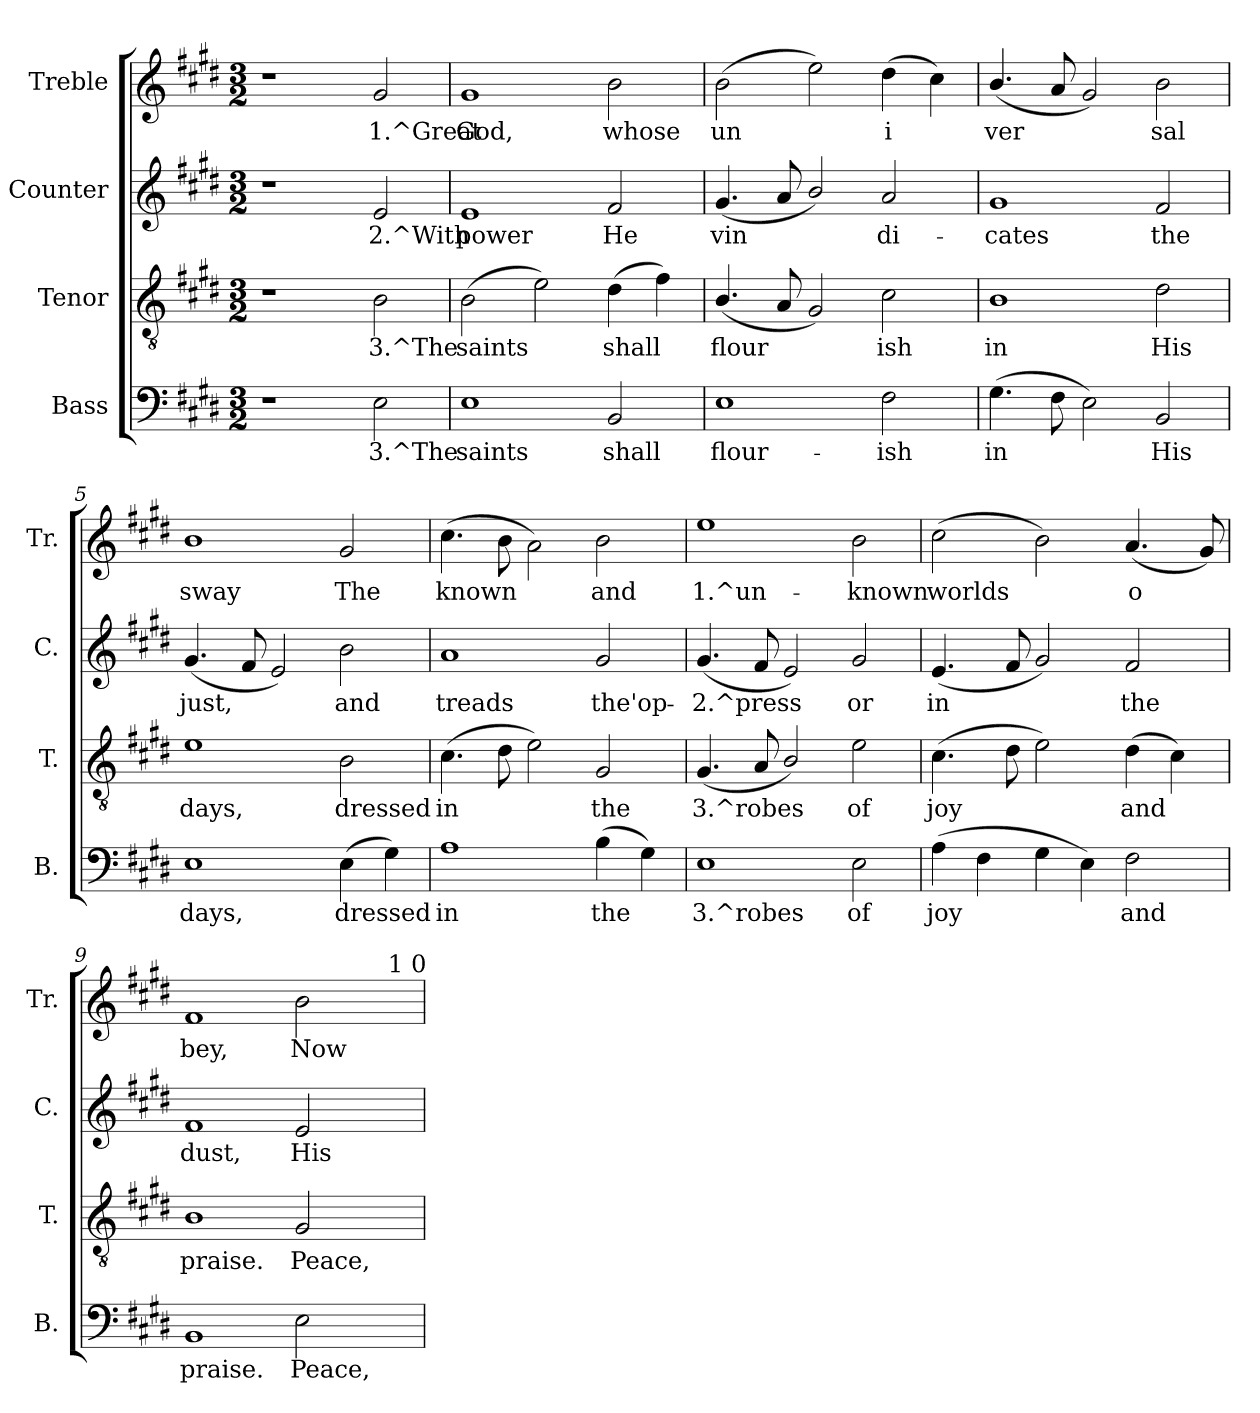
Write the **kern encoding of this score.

**kern	**text	**kern	**text	**kern	**text	**kern	**text
*part4	*part4	*part3	*part3	*part2	*part2	*part1	*part1
*staff4	*staff4	*staff3	*staff3	*staff2	*staff2	*staff1	*staff1
*I"Bass	*	*I"Tenor	*	*I"Counter	*	*I"Treble	*
*I'B.	*	*I'T.	*	*I'C.	*	*I'Tr.	*
!!LO:PB:g=z
*stria5	*	*stria5	*	*stria5	*	*stria5	*
*clefF4	*	*clefGv2	*	*clefG2	*	*clefG2	*
*k[f#c#g#d#]	*	*k[f#c#g#d#]	*	*k[f#c#g#d#]	*	*k[f#c#g#d#]	*
*E:	*	*E:	*	*E:	*	*E:	*
*M3/2	*	*M3/2	*	*M3/2	*	*M3/2	*
=1	=1	=1	=1	=1	=1	=1	=1
1r	.	1r	.	1r	.	1r	.
!	!LO:LY:a:rj	!	!LO:LY:b:rj	!	!LO:LY:b:rj	!	!LO:LY:b:rj
2E\	3.^The	2B\	3.^The	2e/	2.^With	2g#/	1.^Great
=2	=2	=2	=2	=2	=2	=2	=2
!	!LO:LY:a:rj	!	!LO:LY:b:rj	!	!LO:LY:b:rj	!	!LO:LY:b:rj
1E	saints	(>2B\	saints	1e	power	1g#	God,
!	!	!	!LO:LY:b:rj	!	!	!	!
.	.	2e\)	.	.	.	.	.
!	!LO:LY:a:rj	!	!LO:LY:b:rj	!	!LO:LY:b:rj	!	!LO:LY:b:rj
2BB/	shall	(>4d#\	shall	2f#/	He	2b\	whose
!	!	!	!LO:LY:b:rj	!	!	!	!
.	.	4f#\)	.	.	.	.	.
=3	=3	=3	=3	=3	=3	=3	=3
!	!LO:LY:a:rj	!	!LO:LY:b:rj	!	!LO:LY:b:rj	!	!LO:LY:b:rj
1E	flour-	(<4.B/	flour-	(<4.g#/	vin-	(>2b\	un-
!	!	!	!LO:LY:b:rj	!	!LO:LY:b:rj	!	!
.	.	8A/	--	8a/	--	.	.
!	!	!	!LO:LY:b:rj	!	!LO:LY:b:rj	!	!LO:LY:b:rj
.	.	2G#/)	--	2b/)	--	2ee\)	--
!	!LO:LY:a:rj	!	!LO:LY:b:rj	!	!LO:LY:b:rj	!	!LO:LY:b:rj
2F#\	-ish	2c#\	-ish	2a/	-di-	(>4dd#\	-i-
!	!	!	!	!	!	!	!LO:LY:b:rj
.	.	.	.	.	.	4cc#\)	--
=4	=4	=4	=4	=4	=4	=4	=4
!	!LO:LY:a:rj	!	!LO:LY:b:rj	!	!LO:LY:b:rj	!	!LO:LY:b:rj
(>4.G#\	in	1B	in	1g#	-cates	(<4.b/	-ver-
!	!LO:LY:a:rj	!	!	!	!	!	!LO:LY:b:rj
8F#\	.	.	.	.	.	8a/	--
!	!LO:LY:a:rj	!	!	!	!	!	!LO:LY:b:rj
2E\)	.	.	.	.	.	2g#/)	--
!	!LO:LY:a:rj	!	!LO:LY:b:rj	!	!LO:LY:b:rj	!	!LO:LY:b:rj
2BB/	His	2d#\	His	2f#/	the	2b\	-sal
=5	=5	=5	=5	=5	=5	=5	=5
!	!LO:LY:a:rj	!	!LO:LY:b:rj	!	!LO:LY:b:rj	!	!LO:LY:b:rj
1E	days,	1e	days,	(<4.g#/	just,	1b>	sway
!	!	!	!	!	!LO:LY:b:rj	!	!
.	.	.	.	8f#/	.	.	.
!	!	!	!	!	!LO:LY:b:rj	!	!
.	.	.	.	2e/)	.	.	.
!	!LO:LY:a:rj	!	!LO:LY:b:rj	!	!LO:LY:b:rj	!	!LO:LY:b:rj
(>4E\	dressed	2B\	dressed	2b\	and	2g#/	The
!	!LO:LY:a:rj	!	!	!	!	!	!
4G#\)	.	.	.	.	.	.	.
=6	=6	=6	=6	=6	=6	=6	=6
!	!LO:LY:a:rj	!	!LO:LY:b:rj	!	!LO:LY:b:rj	!	!LO:LY:b:rj
1A	in	(>4.c#\	in	1a	treads	(>4.cc#\	known
!	!	!	!LO:LY:b:rj	!	!	!	!LO:LY:b:rj
.	.	8d#\	.	.	.	8b\	.
!	!	!	!LO:LY:b:rj	!	!	!	!LO:LY:b:rj
.	.	2e\)	.	.	.	2a\)	.
!	!LO:LY:a:rj	!	!LO:LY:b:rj	!	!LO:LY:b:rj	!	!LO:LY:b:rj
(>4B\	the	2G#/	the	2g#/	the'op-	2b\	and
!	!LO:LY:a:rj	!	!	!	!	!	!
4G#\)	.	.	.	.	.	.	.
!!LO:LB:g=z
=7	=7	=7	=7	=7	=7	=7	=7
!	!LO:LY:a:rj	!	!LO:LY:b:rj	!	!LO:LY:b:rj	!	!LO:LY:b:rj
1E	3.^robes	(<4.G#/	3.^robes	(<4.g#/	-2.^press-	1ee	1.^un-
!	!	!	!LO:LY:b:rj	!	!LO:LY:b:rj	!	!
.	.	8A/	.	8f#/	--	.	.
!	!	!	!LO:LY:b:rj	!	!LO:LY:b:rj	!	!
.	.	2B/)	.	2e/)	--	.	.
!	!LO:LY:a:rj	!	!LO:LY:b:rj	!	!LO:LY:b:rj	!	!LO:LY:b:rj
2E\	of	2e\	of	2g#/	-or	2b\	-known
=8	=8	=8	=8	=8	=8	=8	=8
!	!LO:LY:a:rj	!	!LO:LY:b:rj	!	!LO:LY:b:rj	!	!LO:LY:b:rj
(>4A\	joy	(>4.c#\	joy	(<4.e/	in	(>2cc#\	worlds
!	!LO:LY:a:rj	!	!	!	!	!	!
4F#\	.	.	.	.	.	.	.
!	!	!	!LO:LY:b:rj	!	!LO:LY:b:rj	!	!
.	.	8d#\	.	8f#/	.	.	.
!	!LO:LY:a:rj	!	!LO:LY:b:rj	!	!LO:LY:b:rj	!	!LO:LY:b:rj
4G#\	.	2e\)	.	2g#/)	.	2b\)	.
!	!LO:LY:a:rj	!	!	!	!	!	!
4E\)	.	.	.	.	.	.	.
!	!LO:LY:a:rj	!	!LO:LY:b:rj	!	!LO:LY:b:rj	!	!LO:LY:b:rj
2F#\	and	(>4d#\	and	2f#/	the	(<4.a/	o-
!	!	!	!LO:LY:b:rj	!	!	!	!
.	.	4c#\)	.	.	.	.	.
!	!	!	!	!	!	!	!LO:LY:b:rj
.	.	.	.	.	.	8g#/)	--
=9	=9	=9	=9	=9	=9	=9	=9
!	!LO:LY:a:rj	!	!LO:LY:b:rj	!	!LO:LY:b:rj	!	!LO:LY:b:rj
*	*	*	*	*	*	*^	*
1BB	praise.	1B	praise.	1f#	dust,	1f#	1ryy	-bey,
!	!LO:LY:a:rj	!	!LO:LY:b:rj	!	!LO:LY:b:rj	!	!	!LO:LY:b:rj
2E\	Peace,	2G#/	Peace,	2e/	His	2b\	4ryy	Now
.	.	.	.	.	.	.	8ryy	.
.	.	.	.	.	.	.	32ryy	.
!	!	!	!	!	!	!	!LO:TX:a:t=1 0	!
.	.	.	.	.	.	.	16.ryy	.
*	*	*	*	*	*	*v	*v	*
=	=	=	=	=	=	=	=
*-	*-	*-	*-	*-	*-	*-	*-
